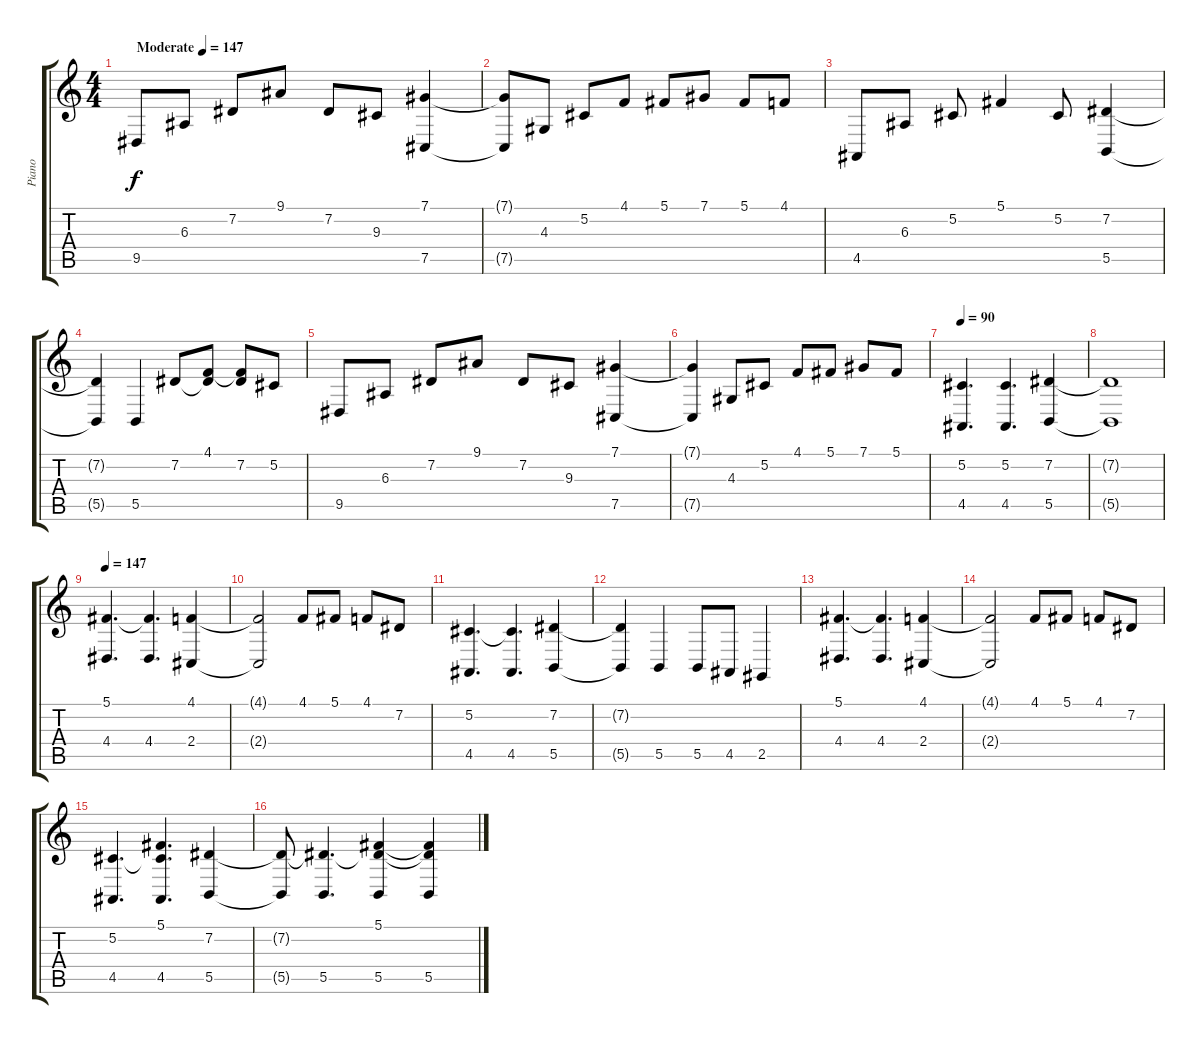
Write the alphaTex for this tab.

\track ("Piano" "Piano") {instrument acousticgrandpiano}
\staff {score tabs}
\tuning (Db4 Ab3 E3 B2 Gb2 B1) {hide}
\ts (4 4)
\tempo (147 "Moderate")
\clef g2
\ks c
9.5.8{dy f instrument acousticgrandpiano} 6.3.8 7.2.8 9.1.8 7.2.8 9.3.8 (7.1 7.5).4 |
(7.1{t} 7.5{t}).8 4.3.8 5.2.8 4.1.8 5.1.8 7.1.8 5.1.8 4.1.8 |
4.5.8 6.3.8 5.2.8 5.1.4 5.2.8 (7.2 5.5).4 |
(7.2{t} 5.5{t}).4 5.5.4 7.2.8 (4.1 7.2{t}).8 (4.1{t} 7.2).8 5.2.8 |
9.5.8 6.3.8 7.2.8 9.1.8 7.2.8 9.3.8 (7.1 7.5).4 |
(7.1{t} 7.5{t}).4 4.3.8 5.2.8 4.1.8 5.1.8 7.1.8 5.1.8 |
\tempo 90
(5.2 4.5).4{d} (5.2 4.5).4{d} (7.2 5.5).4 |
(7.2{t} 5.5{t}).1 |
\tempo 147
(5.1 4.4).4{d} (5.1{t} 4.4).4{d} (4.1 2.4).4 |
(4.1{t} 2.4{t}).2 4.1.8 5.1.8 4.1.8 7.2.8 |
(5.2 4.5).4{d} (5.2{t} 4.5).4{d} (7.2 5.5).4 |
(7.2{t} 5.5{t}).4 5.5.4 5.5.8 4.5.8 2.5.4 |
(5.1 4.4).4{d} (5.1{t} 4.4).4{d} (4.1 2.4).4 |
(4.1{t} 2.4{t}).2 4.1.8 5.1.8 4.1.8 7.2.8 |
(5.2 4.5).4{d} (5.1 5.2{t} 4.5).4{d} (7.2 5.5).4 |
(7.2{t} 5.5{t}).8 (7.2{t} 5.5).4{d} (5.1 7.2{t} 5.5).4 (5.1{t} 7.2{t} 5.5).4
